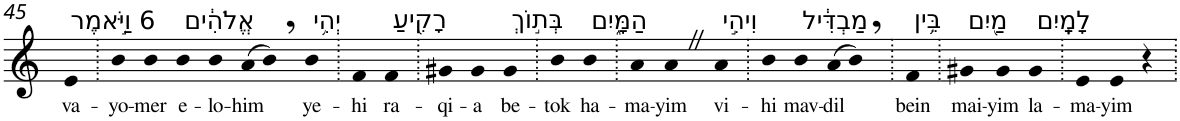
**kern	**text
*part1	*part1
*staff1	*staff1
*I"Piano	*
*I'Pno	*
!!LO:PB:g=z
*clefG2	*
*k[]	*
=45	=45
!LO:TX:a:t=6 וַיֹּ֣אמֶר	!
!	!LO:LY:b
4e	va-
=46.	=46.
!	!LO:LY:b
4b	-yo-
!	!LO:LY:b
4b	-mer
!LO:TX:a:t=אֱלֹהִ֔ים	!
!	!LO:LY:b
4b	e-
!	!LO:LY:b
4b	-lo-
!	!LO:LY:b
(>8a	-him
8b,)	.
!LO:TX:a:t=יְהִ֥י	!
!	!LO:LY:b
4b	ye-
=47.	=47.
!	!LO:LY:b
4f	-hi
!LO:TX:a:t=רָקִ֖יעַ	!
!	!LO:LY:b
4f	ra-
=48.	=48.
!	!LO:LY:b
4g#X	-qi-
!	!LO:LY:b
4g#	-a
!LO:TX:a:t=בְּת֣וֹךְ	!
!	!LO:LY:b
4g#	be-
=49.	=49.
!	!LO:LY:b
4b	-tok
!LO:TX:a:t=הַמָּ֑יִם	!
!	!LO:LY:b
4b	ha-
=50.	=50.
!	!LO:LY:b
4a	-ma-
!	!LO:LY:b
4aZ	-yim
!LO:TX:a:t=וִיהִ֣י	!
!	!LO:LY:b
4a	vi-
=51.	=51.
!	!LO:LY:b
4b	-hi
!LO:TX:a:t=מַבְדִּ֔יל	!
!	!LO:LY:b
4b	mav-
!	!LO:LY:b
(>8a	-dil
8b,)	.
=52.	=52.
!LO:TX:a:t=בֵּ֥ין	!
!	!LO:LY:b
4f	bein
=53.	=53.
!LO:TX:a:t=מַ֖יִם	!
!	!LO:LY:b
4g#X	mai-
!	!LO:LY:b
4g#	-yim
!LO:TX:a:t=לָמָֽיִם	!
!	!LO:LY:b
4g#	la-
=54.	=54.
!	!LO:LY:b
4e	-ma-
!	!LO:LY:b
4e	-yim
4r	.
=.	=.
*-	*-
